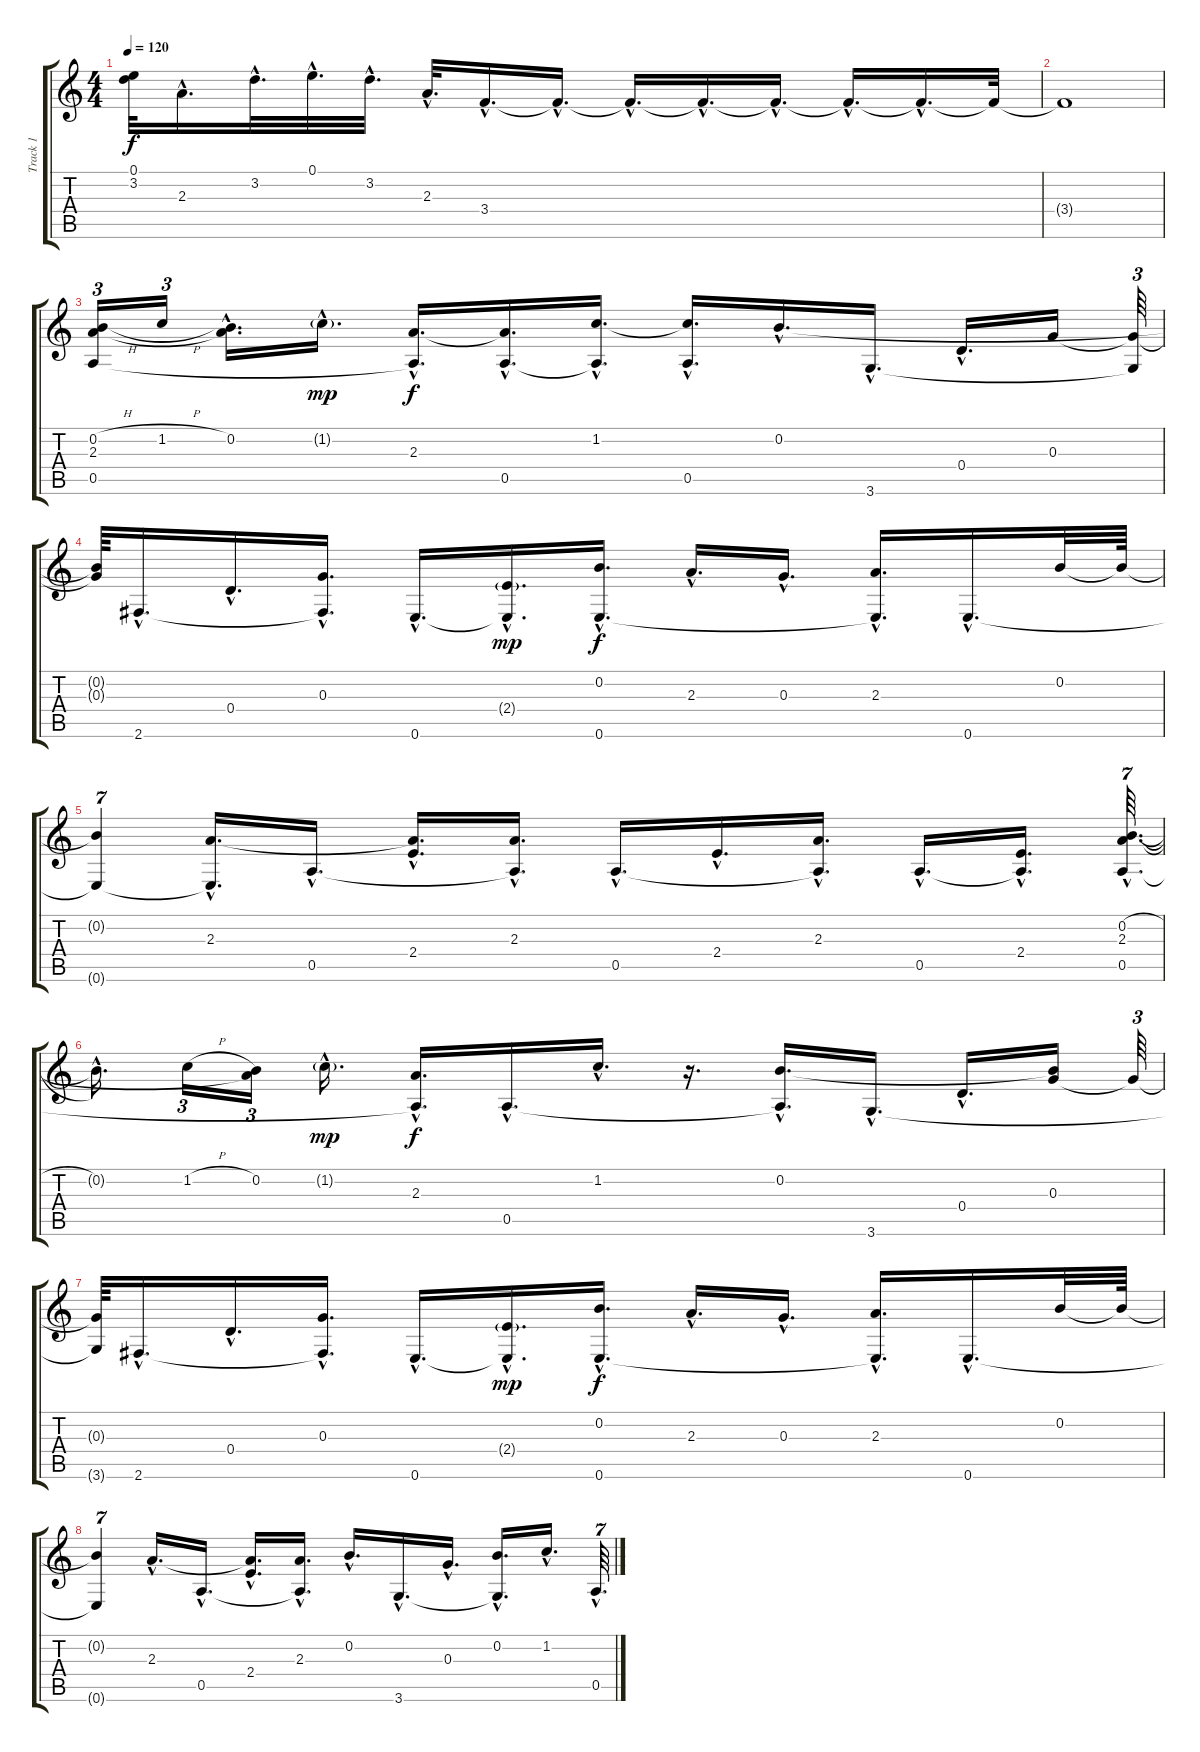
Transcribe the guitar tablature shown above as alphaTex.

\track ("Track 1" "Track 1") {instrument acousticguitarnylon}
\staff {score tabs}
\tuning (E4 B3 G3 D3 A2 E2) {hide}
\ts (4 4)
\tempo 120
\clef g2
\ks c
(0.1{t} 3.2{t}).32{dy f} 2.3{hac}.16{d} 3.2{hac}.32{d} 0.1{hac}.32{d} 3.2{hac}.32{d} 2.3{hac}.32{d} 3.4{hac}.16{d} 3.4{hac t}.16{d} 3.4{hac t}.16{d} 3.4{hac t}.16{d} 3.4{hac t}.16{d} 3.4{hac t}.16{d} 3.4{hac t}.16{d} 3.4{t}.32 |
3.4{t}.1 |
(0.2{h} 2.3 0.5).16{tu (3 2)} 1.2{h}.16{tu (3 2)} (0.2{hac} 2.3{hac t}).16{d} 1.2{g hac}.16{d dy mp} (2.3{hac} 0.5{hac t}).16{d dy f} (2.3{hac t} 0.5{hac}).16{d} (1.2{hac} 0.5{hac t}).16{d} (1.2{hac t} 0.5{hac}).16{d} 0.2{hac}.16{d} 3.6{hac}.16{d} 0.4{hac}.16{d} 0.3.16 (0.3{t} 3.6{t}).64{tu (3 2)} |
(0.2{t} 0.3{t}).64 2.6{hac}.16{d} 0.4{hac}.16{d} (0.3{hac} 2.6{hac t}).16{d} 0.6{hac}.16{d} (2.4{g hac} 0.6{hac t}).16{d dy mp} (0.2{hac} 0.6{hac}).16{d dy f} 2.3{hac}.16{d} 0.3{hac}.16{d} (2.3{hac} 0.6{hac t}).16{d} 0.6{hac}.16{d} 0.2.32 0.2{t}.64 |
(0.2{t} 0.6{t}).4{tu (7 4)} (2.3{hac} 0.6{hac t}).16{d} 0.5{hac}.16{d} (2.3{hac t} 2.4{hac}).16{d} (2.3{hac} 0.5{hac t}).16{d} 0.5{hac}.16{d} 2.4{hac}.16{d} (2.3{hac} 0.5{hac t}).16{d} 0.5{hac}.16{d} (2.4{hac} 0.5{hac t}).16{d} (0.2{h hac} 2.3{hac} 0.5{hac}).64{d tu (7 4)} |
0.2{hac t}.16{d} 1.2{h}.16{tu (3 2)} (0.2 2.3{t}).16{tu (3 2)} 1.2{g hac}.16{d dy mp} (2.3{hac} 0.5{hac t}).16{d dy f} 0.5{hac}.16{d} 1.2{hac}.16{d} r.16{d} (0.2{hac} 0.5{hac t}).16{d} 3.6{hac}.16{d} 0.4{hac}.16{d} (0.2{t} 0.3).16 0.3{t}.64{tu (3 2)} |
(0.3{t} 3.6{t}).64 2.6{hac}.16{d} 0.4{hac}.16{d} (0.3{hac} 2.6{hac t}).16{d} 0.6{hac}.16{d} (2.4{g hac} 0.6{hac t}).16{d dy mp} (0.2{hac} 0.6{hac}).16{d dy f} 2.3{hac}.16{d} 0.3{hac}.16{d} (2.3{hac} 0.6{hac t}).16{d} 0.6{hac}.16{d} 0.2.32 0.2{t}.64 |
(0.2{t} 0.6{t}).4{tu (7 4)} 2.3{hac}.16{d} 0.5{hac}.16{d} (2.3{hac t} 2.4{hac}).16{d} (2.3{hac} 0.5{hac t}).16{d} 0.2{hac}.16{d} 3.6{hac}.16{d} 0.3{hac}.16{d} (0.2{hac} 3.6{hac t}).16{d} 1.2{hac}.16{d} 0.5{hac}.64{d tu (7 4)}
